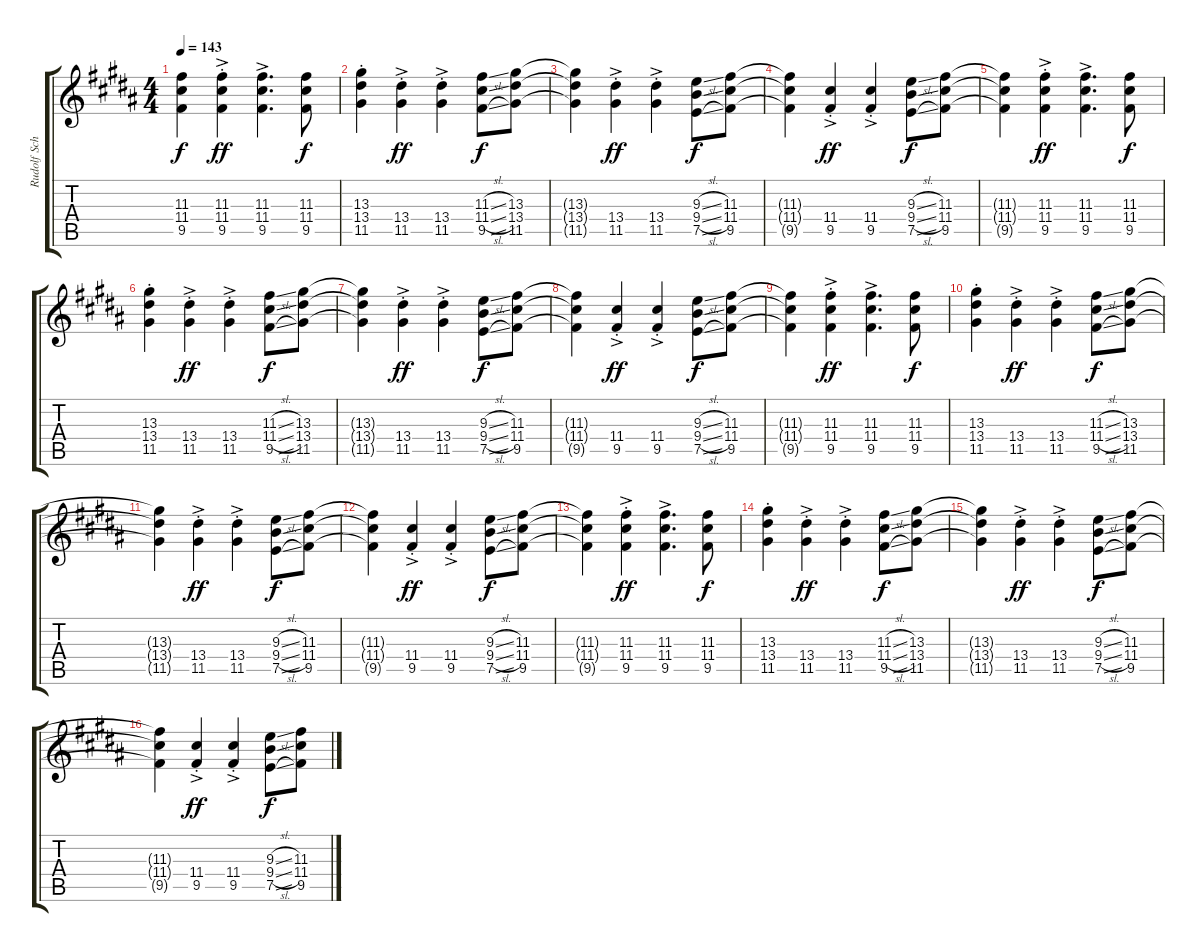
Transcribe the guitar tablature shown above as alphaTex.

\track ("Rudolf Schenker" "Rudolf Sch") {instrument distortionguitar}
\staff {score tabs}
\tuning (E4 B3 G3 D3 A2 E2) {hide}
\ts (4 4)
\tempo 143
\clef g2
\ks b
(11.3{t} 11.4{t} 9.5{t}).4{dy f} (11.3{ac st} 11.4{ac st} 9.5{ac st}).4{dy ff} (11.3{ac} 11.4{ac} 9.5{ac}).4{d} (11.3 11.4 9.5).8{dy f} |
(13.3{st} 13.4{st} 11.5{st}).4 (13.4{ac st} 11.5{ac st}).4{dy ff} (13.4{ac st} 11.5{ac st}).4 (11.3{sl} 11.4{sl} 9.5{sl}).8{dy f} (13.3 13.4 11.5).8 |
(13.3{t} 13.4{t} 11.5{t}).4 (13.4{ac st} 11.5{ac st}).4{dy ff} (13.4{ac st} 11.5{ac st}).4 (9.3{sl} 9.4{sl} 7.5{sl}).8{dy f} (11.3 11.4 9.5).8 |
(11.3{t} 11.4{t} 9.5{t}).4 (11.4{ac st} 9.5{ac st}).4{dy ff} (11.4{ac st} 9.5{ac st}).4 (9.3{sl} 9.4{sl} 7.5{sl}).8{dy f} (11.3 11.4 9.5).8 |
(11.3{t} 11.4{t} 9.5{t}).4 (11.3{ac st} 11.4{ac st} 9.5{ac st}).4{dy ff} (11.3{ac} 11.4{ac} 9.5{ac}).4{d} (11.3 11.4 9.5).8{dy f} |
(13.3{st} 13.4{st} 11.5{st}).4 (13.4{ac st} 11.5{ac st}).4{dy ff} (13.4{ac st} 11.5{ac st}).4 (11.3{sl} 11.4{sl} 9.5{sl}).8{dy f} (13.3 13.4 11.5).8 |
(13.3{t} 13.4{t} 11.5{t}).4 (13.4{ac st} 11.5{ac st}).4{dy ff} (13.4{ac st} 11.5{ac st}).4 (9.3{sl} 9.4{sl} 7.5{sl}).8{dy f} (11.3 11.4 9.5).8 |
(11.3{t} 11.4{t} 9.5{t}).4 (11.4{ac st} 9.5{ac st}).4{dy ff} (11.4{ac st} 9.5{ac st}).4 (9.3{sl} 9.4{sl} 7.5{sl}).8{dy f} (11.3 11.4 9.5).8 |
(11.3{t} 11.4{t} 9.5{t}).4 (11.3{ac st} 11.4{ac st} 9.5{ac st}).4{dy ff} (11.3{ac} 11.4{ac} 9.5{ac}).4{d} (11.3 11.4 9.5).8{dy f} |
(13.3{st} 13.4{st} 11.5{st}).4 (13.4{ac st} 11.5{ac st}).4{dy ff} (13.4{ac st} 11.5{ac st}).4 (11.3{sl} 11.4{sl} 9.5{sl}).8{dy f} (13.3 13.4 11.5).8 |
(13.3{t} 13.4{t} 11.5{t}).4 (13.4{ac st} 11.5{ac st}).4{dy ff} (13.4{ac st} 11.5{ac st}).4 (9.3{sl} 9.4{sl} 7.5{sl}).8{dy f} (11.3 11.4 9.5).8 |
(11.3{t} 11.4{t} 9.5{t}).4 (11.4{ac st} 9.5{ac st}).4{dy ff} (11.4{ac st} 9.5{ac st}).4 (9.3{sl} 9.4{sl} 7.5{sl}).8{dy f} (11.3 11.4 9.5).8 |
(11.3{t} 11.4{t} 9.5{t}).4 (11.3{ac st} 11.4{ac st} 9.5{ac st}).4{dy ff} (11.3{ac} 11.4{ac} 9.5{ac}).4{d} (11.3 11.4 9.5).8{dy f} |
(13.3{st} 13.4{st} 11.5{st}).4 (13.4{ac st} 11.5{ac st}).4{dy ff} (13.4{ac st} 11.5{ac st}).4 (11.3{sl} 11.4{sl} 9.5{sl}).8{dy f} (13.3 13.4 11.5).8 |
(13.3{t} 13.4{t} 11.5{t}).4 (13.4{ac st} 11.5{ac st}).4{dy ff} (13.4{ac st} 11.5{ac st}).4 (9.3{sl} 9.4{sl} 7.5{sl}).8{dy f} (11.3 11.4 9.5).8 |
(11.3{t} 11.4{t} 9.5{t}).4 (11.4{ac st} 9.5{ac st}).4{dy ff} (11.4{ac st} 9.5{ac st}).4 (9.3{sl} 9.4{sl} 7.5{sl}).8{dy f} (11.3 11.4 9.5).8
